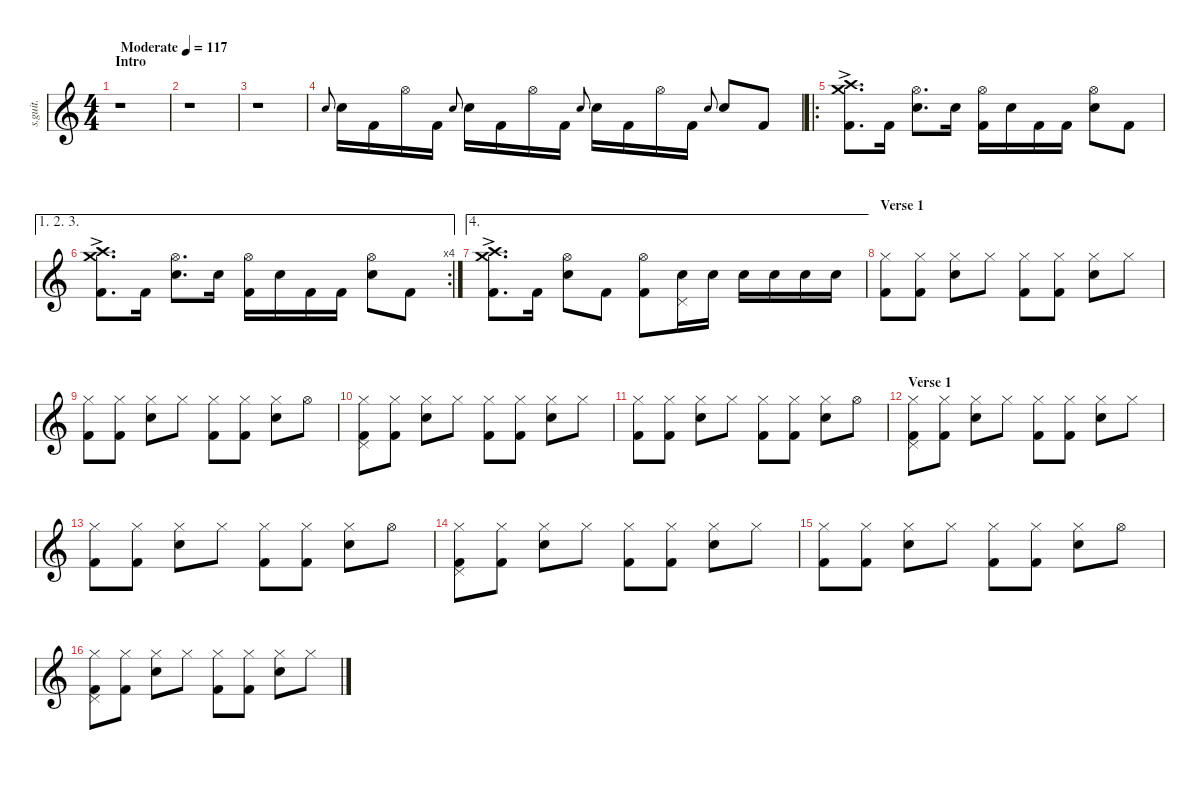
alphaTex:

\defaultSystemsLayout 4
\hideDynamics
\bracketExtendMode nobrackets
\track ("Dave Grohl" "s.guit.") {instrument percussion}
\staff {score}
\articulation defaults
\ts (4 4)
\beaming (8 2 2 2 2)
\section ("" "Intro")
\tempo (117 "Moderate")
\clef g2
\ks c
r.1{dy f} |
r.1 |
r.1 |
"Snare (hit) 2".8{lyrics (0 "") lyrics (1 "") lyrics (2 "") lyrics (3 "") lyrics (4 "") gr onbeat} "Snare (hit) 2".16{lyrics (0 "") lyrics (1 "") lyrics (2 "") lyrics (3 "") lyrics (4 "")} "Kick (hit) 2".16{lyrics (0 "") lyrics (1 "") lyrics (2 "") lyrics (3 "") lyrics (4 "") dy mf} "Hi-Hat (open)".16{lyrics (0 "") lyrics (1 "") lyrics (2 "") lyrics (3 "") lyrics (4 "")} "Kick (hit) 2".16{lyrics (0 "") lyrics (1 "") lyrics (2 "") lyrics (3 "") lyrics (4 "")} "Snare (hit) 2".8{lyrics (0 "") lyrics (1 "") lyrics (2 "") lyrics (3 "") lyrics (4 "") gr onbeat dy f} "Snare (hit) 2".16{lyrics (0 "") lyrics (1 "") lyrics (2 "") lyrics (3 "") lyrics (4 "")} "Kick (hit) 2".16{lyrics (0 "") lyrics (1 "") lyrics (2 "") lyrics (3 "") lyrics (4 "") dy mf} "Hi-Hat (open)".16{lyrics (0 "") lyrics (1 "") lyrics (2 "") lyrics (3 "") lyrics (4 "")} "Kick (hit) 2".16{lyrics (0 "") lyrics (1 "") lyrics (2 "") lyrics (3 "") lyrics (4 "")} "Snare (hit) 2".8{lyrics (0 "") lyrics (1 "") lyrics (2 "") lyrics (3 "") lyrics (4 "") gr onbeat dy f} "Snare (hit) 2".16{lyrics (0 "") lyrics (1 "") lyrics (2 "") lyrics (3 "") lyrics (4 "")} "Kick (hit) 2".16{lyrics (0 "") lyrics (1 "") lyrics (2 "") lyrics (3 "") lyrics (4 "") dy mf} "Hi-Hat (open)".16{lyrics (0 "") lyrics (1 "") lyrics (2 "") lyrics (3 "") lyrics (4 "")} "Kick (hit) 2".16{lyrics (0 "") lyrics (1 "") lyrics (2 "") lyrics (3 "") lyrics (4 "")} "Snare (hit) 2".8{lyrics (0 "") lyrics (1 "") lyrics (2 "") lyrics (3 "") lyrics (4 "") gr onbeat dy f} "Snare (hit) 2".8{lyrics (0 "") lyrics (1 "") lyrics (2 "") lyrics (3 "") lyrics (4 "")} "Kick (hit) 2".8{lyrics (0 "") lyrics (1 "") lyrics (2 "") lyrics (3 "") lyrics (4 "")} |
\ro
("Crash medium (hit)"{ac} "Kick (hit) 2" "Crash high (hit)").8{d lyrics (0 "") lyrics (1 "") lyrics (2 "") lyrics (3 "") lyrics (4 "")} "Kick (hit) 2".16{lyrics (0 "") lyrics (1 "") lyrics (2 "") lyrics (3 "") lyrics (4 "")} ("Hi-Hat (open)" "Snare (hit) 2").8{d lyrics (0 "") lyrics (1 "") lyrics (2 "") lyrics (3 "") lyrics (4 "")} "Snare (hit) 2".16{lyrics (0 "") lyrics (1 "") lyrics (2 "") lyrics (3 "") lyrics (4 "")} ("Hi-Hat (open)" "Kick (hit) 2").16{lyrics (0 "") lyrics (1 "") lyrics (2 "") lyrics (3 "") lyrics (4 "")} "Snare (hit) 2".16{lyrics (0 "") lyrics (1 "") lyrics (2 "") lyrics (3 "") lyrics (4 "")} "Kick (hit) 2".16{lyrics (0 "") lyrics (1 "") lyrics (2 "") lyrics (3 "") lyrics (4 "")} "Kick (hit) 2".16{lyrics (0 "") lyrics (1 "") lyrics (2 "") lyrics (3 "") lyrics (4 "")} ("Hi-Hat (open)" "Snare (hit) 2").8{lyrics (0 "") lyrics (1 "") lyrics (2 "") lyrics (3 "") lyrics (4 "")} "Kick (hit) 2".8{lyrics (0 "") lyrics (1 "") lyrics (2 "") lyrics (3 "") lyrics (4 "")} |
\ae (1 2 3)
\rc 4
("Crash medium (hit)"{ac} "Kick (hit) 2" "Crash high (hit)").8{d lyrics (0 "") lyrics (1 "") lyrics (2 "") lyrics (3 "") lyrics (4 "")} "Kick (hit) 2".16{lyrics (0 "") lyrics (1 "") lyrics (2 "") lyrics (3 "") lyrics (4 "")} ("Hi-Hat (open)" "Snare (hit) 2").8{d lyrics (0 "") lyrics (1 "") lyrics (2 "") lyrics (3 "") lyrics (4 "")} "Snare (hit) 2".16{lyrics (0 "") lyrics (1 "") lyrics (2 "") lyrics (3 "") lyrics (4 "")} ("Hi-Hat (open)" "Kick (hit) 2").16{lyrics (0 "") lyrics (1 "") lyrics (2 "") lyrics (3 "") lyrics (4 "")} "Snare (hit) 2".16{lyrics (0 "") lyrics (1 "") lyrics (2 "") lyrics (3 "") lyrics (4 "")} "Kick (hit) 2".16{lyrics (0 "") lyrics (1 "") lyrics (2 "") lyrics (3 "") lyrics (4 "")} "Kick (hit) 2".16{lyrics (0 "") lyrics (1 "") lyrics (2 "") lyrics (3 "") lyrics (4 "")} ("Hi-Hat (open)" "Snare (hit) 2").8{lyrics (0 "") lyrics (1 "") lyrics (2 "") lyrics (3 "") lyrics (4 "")} "Kick (hit) 2".8{lyrics (0 "") lyrics (1 "") lyrics (2 "") lyrics (3 "") lyrics (4 "")} |
\ae 4
("Crash medium (hit)"{ac} "Kick (hit) 2" "Crash high (hit)").8{d lyrics (0 "") lyrics (1 "") lyrics (2 "") lyrics (3 "") lyrics (4 "")} "Kick (hit) 2".16{lyrics (0 "") lyrics (1 "") lyrics (2 "") lyrics (3 "") lyrics (4 "")} ("Hi-Hat (open)" "Snare (hit) 2").8{lyrics (0 "") lyrics (1 "") lyrics (2 "") lyrics (3 "") lyrics (4 "")} "Kick (hit) 2".8{lyrics (0 "") lyrics (1 "") lyrics (2 "") lyrics (3 "") lyrics (4 "")} ("Hi-Hat (open)" "Kick (hit) 2").8{lyrics (0 "") lyrics (1 "") lyrics (2 "") lyrics (3 "") lyrics (4 "")} ("Snare (hit) 2" "Pedal Hi-Hat (hit)").16{lyrics (0 "") lyrics (1 "") lyrics (2 "") lyrics (3 "") lyrics (4 "")} "Snare (hit) 2".16{lyrics (0 "") lyrics (1 "") lyrics (2 "") lyrics (3 "") lyrics (4 "")} "Snare (hit) 2".16{lyrics (0 "") lyrics (1 "") lyrics (2 "") lyrics (3 "") lyrics (4 "")} "Snare (hit) 2".16{lyrics (0 "") lyrics (1 "") lyrics (2 "") lyrics (3 "") lyrics (4 "")} "Snare (hit) 2".16{lyrics (0 "") lyrics (1 "") lyrics (2 "") lyrics (3 "") lyrics (4 "")} "Snare (hit) 2".16{lyrics (0 "") lyrics (1 "") lyrics (2 "") lyrics (3 "") lyrics (4 "")} |
\section ("" "Verse 1")
("Hi-Hat (closed)" "Kick (hit) 2").8{lyrics (0 "") lyrics (1 "") lyrics (2 "") lyrics (3 "") lyrics (4 "") dy mf} ("Hi-Hat (closed)" "Kick (hit) 2").8{lyrics (0 "") lyrics (1 "") lyrics (2 "") lyrics (3 "") lyrics (4 "")} ("Hi-Hat (closed)" "Snare (hit) 2").8{lyrics (0 "") lyrics (1 "") lyrics (2 "") lyrics (3 "") lyrics (4 "")} "Hi-Hat (closed)".8{lyrics (0 "") lyrics (1 "") lyrics (2 "") lyrics (3 "") lyrics (4 "")} ("Hi-Hat (closed)" "Kick (hit) 2").8{lyrics (0 "") lyrics (1 "") lyrics (2 "") lyrics (3 "") lyrics (4 "")} ("Hi-Hat (closed)" "Kick (hit) 2").8{lyrics (0 "") lyrics (1 "") lyrics (2 "") lyrics (3 "") lyrics (4 "")} ("Hi-Hat (closed)" "Snare (hit) 2").8{lyrics (0 "") lyrics (1 "") lyrics (2 "") lyrics (3 "") lyrics (4 "")} "Hi-Hat (closed)".8{lyrics (0 "") lyrics (1 "") lyrics (2 "") lyrics (3 "") lyrics (4 "")} |
("Hi-Hat (closed)" "Kick (hit) 2").8{lyrics (0 "") lyrics (1 "") lyrics (2 "") lyrics (3 "") lyrics (4 "")} ("Hi-Hat (closed)" "Kick (hit) 2").8{lyrics (0 "") lyrics (1 "") lyrics (2 "") lyrics (3 "") lyrics (4 "")} ("Hi-Hat (closed)" "Snare (hit) 2").8{lyrics (0 "") lyrics (1 "") lyrics (2 "") lyrics (3 "") lyrics (4 "")} "Hi-Hat (closed)".8{lyrics (0 "") lyrics (1 "") lyrics (2 "") lyrics (3 "") lyrics (4 "")} ("Hi-Hat (closed)" "Kick (hit) 2").8{lyrics (0 "") lyrics (1 "") lyrics (2 "") lyrics (3 "") lyrics (4 "")} ("Hi-Hat (closed)" "Kick (hit) 2").8{lyrics (0 "") lyrics (1 "") lyrics (2 "") lyrics (3 "") lyrics (4 "")} ("Hi-Hat (closed)" "Snare (hit) 2").8{lyrics (0 "") lyrics (1 "") lyrics (2 "") lyrics (3 "") lyrics (4 "")} "Hi-Hat (open)".8{lyrics (0 "") lyrics (1 "") lyrics (2 "") lyrics (3 "") lyrics (4 "")} |
("Hi-Hat (closed)" "Kick (hit) 2" "Pedal Hi-Hat (hit)").8{lyrics (0 "") lyrics (1 "") lyrics (2 "") lyrics (3 "") lyrics (4 "")} ("Hi-Hat (closed)" "Kick (hit) 2").8{lyrics (0 "") lyrics (1 "") lyrics (2 "") lyrics (3 "") lyrics (4 "")} ("Hi-Hat (closed)" "Snare (hit) 2").8{lyrics (0 "") lyrics (1 "") lyrics (2 "") lyrics (3 "") lyrics (4 "")} "Hi-Hat (closed)".8{lyrics (0 "") lyrics (1 "") lyrics (2 "") lyrics (3 "") lyrics (4 "")} ("Hi-Hat (closed)" "Kick (hit) 2").8{lyrics (0 "") lyrics (1 "") lyrics (2 "") lyrics (3 "") lyrics (4 "")} ("Hi-Hat (closed)" "Kick (hit) 2").8{lyrics (0 "") lyrics (1 "") lyrics (2 "") lyrics (3 "") lyrics (4 "")} ("Hi-Hat (closed)" "Snare (hit) 2").8{lyrics (0 "") lyrics (1 "") lyrics (2 "") lyrics (3 "") lyrics (4 "")} "Hi-Hat (closed)".8{lyrics (0 "") lyrics (1 "") lyrics (2 "") lyrics (3 "") lyrics (4 "")} |
("Hi-Hat (closed)" "Kick (hit) 2").8{lyrics (0 "") lyrics (1 "") lyrics (2 "") lyrics (3 "") lyrics (4 "")} ("Hi-Hat (closed)" "Kick (hit) 2").8{lyrics (0 "") lyrics (1 "") lyrics (2 "") lyrics (3 "") lyrics (4 "")} ("Hi-Hat (closed)" "Snare (hit) 2").8{lyrics (0 "") lyrics (1 "") lyrics (2 "") lyrics (3 "") lyrics (4 "")} "Hi-Hat (closed)".8{lyrics (0 "") lyrics (1 "") lyrics (2 "") lyrics (3 "") lyrics (4 "")} ("Hi-Hat (closed)" "Kick (hit) 2").8{lyrics (0 "") lyrics (1 "") lyrics (2 "") lyrics (3 "") lyrics (4 "")} ("Hi-Hat (closed)" "Kick (hit) 2").8{lyrics (0 "") lyrics (1 "") lyrics (2 "") lyrics (3 "") lyrics (4 "")} ("Hi-Hat (closed)" "Snare (hit) 2").8{lyrics (0 "") lyrics (1 "") lyrics (2 "") lyrics (3 "") lyrics (4 "")} "Hi-Hat (open)".8{lyrics (0 "") lyrics (1 "") lyrics (2 "") lyrics (3 "") lyrics (4 "")} |
\section ("" "Verse 1")
("Hi-Hat (closed)" "Kick (hit) 2" "Pedal Hi-Hat (hit)").8{lyrics (0 "") lyrics (1 "") lyrics (2 "") lyrics (3 "") lyrics (4 "")} ("Hi-Hat (closed)" "Kick (hit) 2").8{lyrics (0 "") lyrics (1 "") lyrics (2 "") lyrics (3 "") lyrics (4 "")} ("Hi-Hat (closed)" "Snare (hit) 2").8{lyrics (0 "") lyrics (1 "") lyrics (2 "") lyrics (3 "") lyrics (4 "")} "Hi-Hat (closed)".8{lyrics (0 "") lyrics (1 "") lyrics (2 "") lyrics (3 "") lyrics (4 "")} ("Hi-Hat (closed)" "Kick (hit) 2").8{lyrics (0 "") lyrics (1 "") lyrics (2 "") lyrics (3 "") lyrics (4 "")} ("Hi-Hat (closed)" "Kick (hit) 2").8{lyrics (0 "") lyrics (1 "") lyrics (2 "") lyrics (3 "") lyrics (4 "")} ("Hi-Hat (closed)" "Snare (hit) 2").8{lyrics (0 "") lyrics (1 "") lyrics (2 "") lyrics (3 "") lyrics (4 "")} "Hi-Hat (closed)".8{lyrics (0 "") lyrics (1 "") lyrics (2 "") lyrics (3 "") lyrics (4 "")} |
("Hi-Hat (closed)" "Kick (hit) 2").8{lyrics (0 "") lyrics (1 "") lyrics (2 "") lyrics (3 "") lyrics (4 "")} ("Hi-Hat (closed)" "Kick (hit) 2").8{lyrics (0 "") lyrics (1 "") lyrics (2 "") lyrics (3 "") lyrics (4 "")} ("Hi-Hat (closed)" "Snare (hit) 2").8{lyrics (0 "") lyrics (1 "") lyrics (2 "") lyrics (3 "") lyrics (4 "")} "Hi-Hat (closed)".8{lyrics (0 "") lyrics (1 "") lyrics (2 "") lyrics (3 "") lyrics (4 "")} ("Hi-Hat (closed)" "Kick (hit) 2").8{lyrics (0 "") lyrics (1 "") lyrics (2 "") lyrics (3 "") lyrics (4 "")} ("Hi-Hat (closed)" "Kick (hit) 2").8{lyrics (0 "") lyrics (1 "") lyrics (2 "") lyrics (3 "") lyrics (4 "")} ("Hi-Hat (closed)" "Snare (hit) 2").8{lyrics (0 "") lyrics (1 "") lyrics (2 "") lyrics (3 "") lyrics (4 "")} "Hi-Hat (open)".8{lyrics (0 "") lyrics (1 "") lyrics (2 "") lyrics (3 "") lyrics (4 "")} |
("Hi-Hat (closed)" "Kick (hit) 2" "Pedal Hi-Hat (hit)").8{lyrics (0 "") lyrics (1 "") lyrics (2 "") lyrics (3 "") lyrics (4 "")} ("Hi-Hat (closed)" "Kick (hit) 2").8{lyrics (0 "") lyrics (1 "") lyrics (2 "") lyrics (3 "") lyrics (4 "")} ("Hi-Hat (closed)" "Snare (hit) 2").8{lyrics (0 "") lyrics (1 "") lyrics (2 "") lyrics (3 "") lyrics (4 "")} "Hi-Hat (closed)".8{lyrics (0 "") lyrics (1 "") lyrics (2 "") lyrics (3 "") lyrics (4 "")} ("Hi-Hat (closed)" "Kick (hit) 2").8{lyrics (0 "") lyrics (1 "") lyrics (2 "") lyrics (3 "") lyrics (4 "")} ("Hi-Hat (closed)" "Kick (hit) 2").8{lyrics (0 "") lyrics (1 "") lyrics (2 "") lyrics (3 "") lyrics (4 "")} ("Hi-Hat (closed)" "Snare (hit) 2").8{lyrics (0 "") lyrics (1 "") lyrics (2 "") lyrics (3 "") lyrics (4 "")} "Hi-Hat (closed)".8{lyrics (0 "") lyrics (1 "") lyrics (2 "") lyrics (3 "") lyrics (4 "")} |
("Hi-Hat (closed)" "Kick (hit) 2").8{lyrics (0 "") lyrics (1 "") lyrics (2 "") lyrics (3 "") lyrics (4 "")} ("Hi-Hat (closed)" "Kick (hit) 2").8{lyrics (0 "") lyrics (1 "") lyrics (2 "") lyrics (3 "") lyrics (4 "")} ("Hi-Hat (closed)" "Snare (hit) 2").8{lyrics (0 "") lyrics (1 "") lyrics (2 "") lyrics (3 "") lyrics (4 "")} "Hi-Hat (closed)".8{lyrics (0 "") lyrics (1 "") lyrics (2 "") lyrics (3 "") lyrics (4 "")} ("Hi-Hat (closed)" "Kick (hit) 2").8{lyrics (0 "") lyrics (1 "") lyrics (2 "") lyrics (3 "") lyrics (4 "")} ("Hi-Hat (closed)" "Kick (hit) 2").8{lyrics (0 "") lyrics (1 "") lyrics (2 "") lyrics (3 "") lyrics (4 "")} ("Hi-Hat (closed)" "Snare (hit) 2").8{lyrics (0 "") lyrics (1 "") lyrics (2 "") lyrics (3 "") lyrics (4 "")} "Hi-Hat (open)".8{lyrics (0 "") lyrics (1 "") lyrics (2 "") lyrics (3 "") lyrics (4 "")} |
("Hi-Hat (closed)" "Kick (hit) 2" "Pedal Hi-Hat (hit)").8{lyrics (0 "") lyrics (1 "") lyrics (2 "") lyrics (3 "") lyrics (4 "")} ("Hi-Hat (closed)" "Kick (hit) 2").8{lyrics (0 "") lyrics (1 "") lyrics (2 "") lyrics (3 "") lyrics (4 "")} ("Hi-Hat (closed)" "Snare (hit) 2").8{lyrics (0 "") lyrics (1 "") lyrics (2 "") lyrics (3 "") lyrics (4 "")} "Hi-Hat (closed)".8{lyrics (0 "") lyrics (1 "") lyrics (2 "") lyrics (3 "") lyrics (4 "")} ("Hi-Hat (closed)" "Kick (hit) 2").8{lyrics (0 "") lyrics (1 "") lyrics (2 "") lyrics (3 "") lyrics (4 "")} ("Hi-Hat (closed)" "Kick (hit) 2").8{lyrics (0 "") lyrics (1 "") lyrics (2 "") lyrics (3 "") lyrics (4 "")} ("Hi-Hat (closed)" "Snare (hit) 2").8{lyrics (0 "") lyrics (1 "") lyrics (2 "") lyrics (3 "") lyrics (4 "")} "Hi-Hat (closed)".8{lyrics (0 "") lyrics (1 "") lyrics (2 "") lyrics (3 "") lyrics (4 "")}
